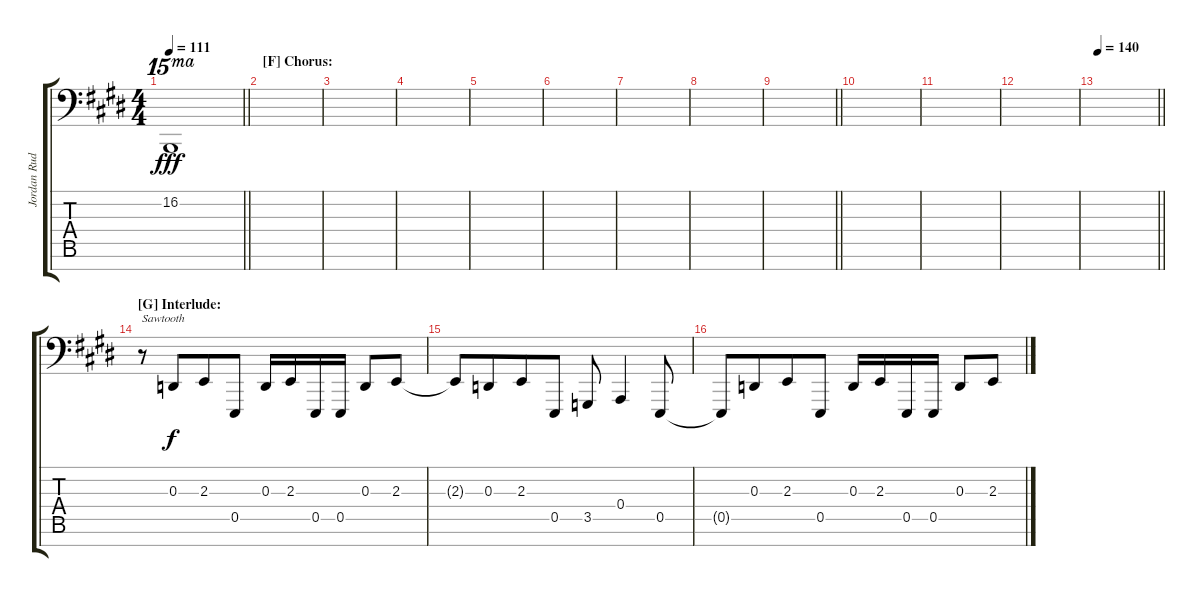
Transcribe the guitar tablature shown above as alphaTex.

\track ("Jordan Rudess - Left Hand" "Jordan Rud") {instrument lead2sawtooth}
\staff {score tabs}
\tuning (C3 G2 D2 A1 E1 B0 F0) {hide}
\ts (4 4)
\tempo 111
\clef f4
\barLineRight lightlight
\ks e
16.2.1{ot 15ma dy fff} |
\section ("" "[F] Chorus:")
\ks c#minor
|
|
\ks e
|
\ks c#minor
|
|
\ks e
|
\ks c#minor
|
\barLineRight lightlight
|
\ks e
|
\ks c#minor
|
|
\tempo 140
\barLineRight lightlight
|
\section ("" "[G] Interlude:")
r.8{txt "Sawtooth" instrument lead2sawtooth} 0.3.8{dy f beam merge} 2.3.8 0.5.8 0.3.16 2.3.16 0.5.16 0.5.16 0.3.8 2.3.8 |
\ks e
2.3{t}.8 0.3.8{beam merge} 2.3.8 0.5.8 3.5.8 0.4.4 0.5.8 |
\ks c#minor
0.5{t}.8 0.3.8{beam merge} 2.3.8 0.5.8 0.3.16 2.3.16 0.5.16 0.5.16 0.3.8 2.3.8
